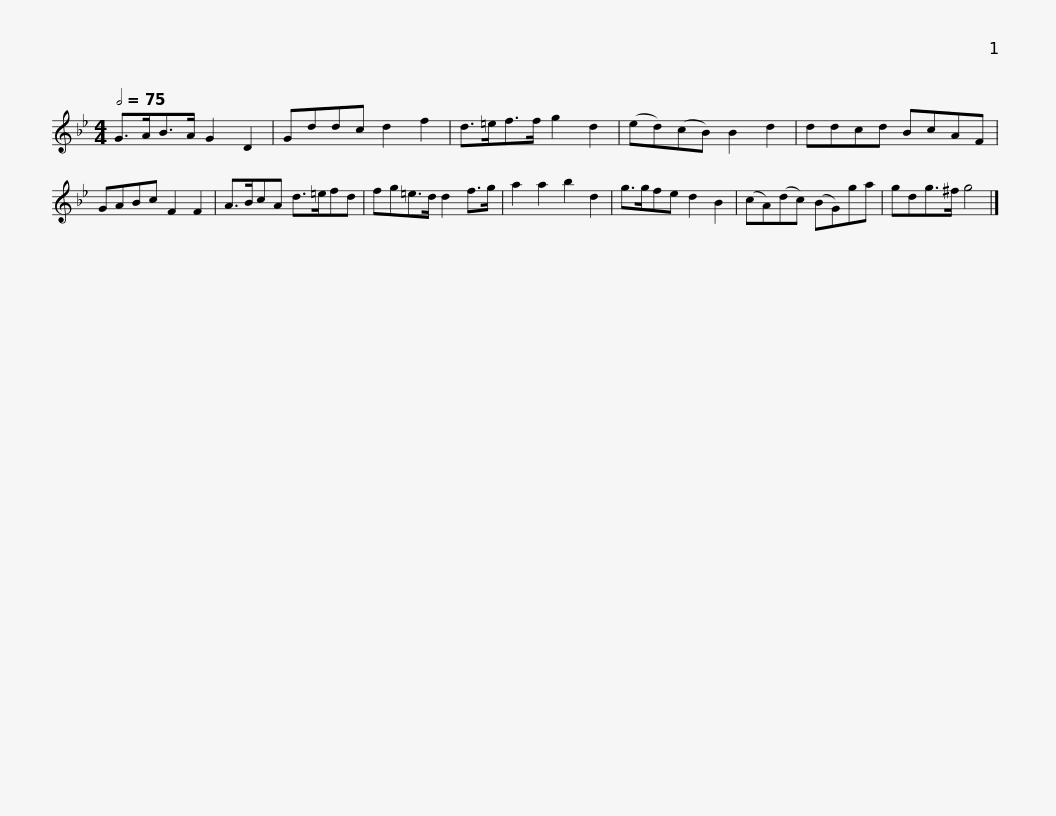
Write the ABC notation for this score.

X:1
L:1/8
Q:1/2=75
M:4/4
I:linebreak $
K:Gmin
V:1 treble
V:1
 G>AB>A G2 D2 | Gddc d2 f2 | d>=ef>f g2 d2 | (ed)(cB) B2 d2 | ddcd BcAF | %5
 GABc F2 F2 |$ A>BcA d>=efd | fg=e>d d2 f>g | a2 a2 b2 d2 | g>gfe d2 B2 | %10
 (cA)(dc) (BG)ga | gdg>^f g4 |] %12
